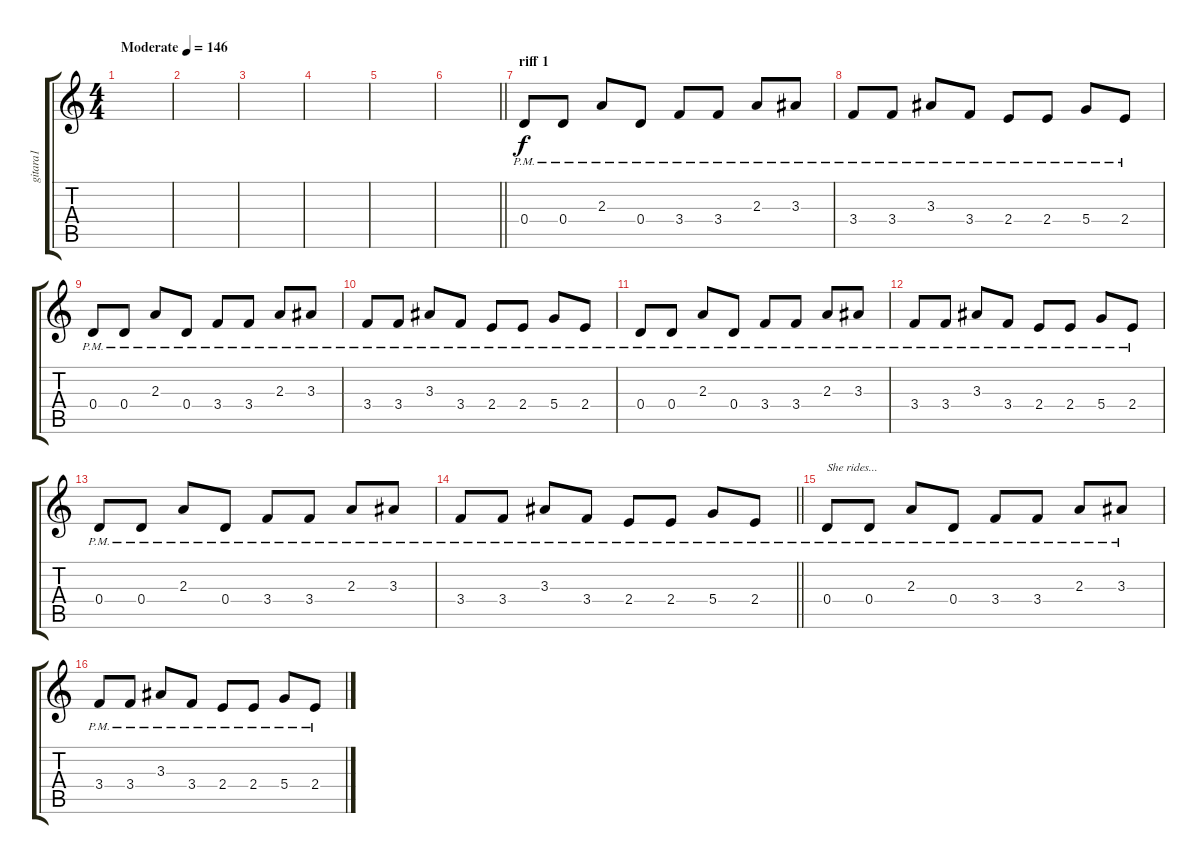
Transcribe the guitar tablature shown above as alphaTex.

\track ("gitara1" "gitara1") {instrument distortionguitar}
\staff {score tabs}
\tuning (E4 B3 G3 D3 A2 E2) {hide}
\ts (4 4)
\tempo (146 "Moderate")
\clef g2
\ks c
|
|
|
|
|
\barLineRight lightlight
|
\section ("" "riff 1")
0.4{pm}.8 0.4{pm}.8 2.3{pm}.8 0.4{pm}.8 3.4{pm}.8 3.4{pm}.8 2.3{pm}.8 3.3{pm}.8 |
3.4{pm}.8 3.4{pm}.8 3.3{pm}.8 3.4{pm}.8 2.4{pm}.8 2.4{pm}.8 5.4{pm}.8 2.4{pm}.8 |
0.4{pm}.8 0.4{pm}.8 2.3{pm}.8 0.4{pm}.8 3.4{pm}.8 3.4{pm}.8 2.3{pm}.8 3.3{pm}.8 |
3.4{pm}.8 3.4{pm}.8 3.3{pm}.8 3.4{pm}.8 2.4{pm}.8 2.4{pm}.8 5.4{pm}.8 2.4{pm}.8 |
0.4{pm}.8 0.4{pm}.8 2.3{pm}.8 0.4{pm}.8 3.4{pm}.8 3.4{pm}.8 2.3{pm}.8 3.3{pm}.8 |
3.4{pm}.8 3.4{pm}.8 3.3{pm}.8 3.4{pm}.8 2.4{pm}.8 2.4{pm}.8 5.4{pm}.8 2.4{pm}.8 |
0.4{pm}.8 0.4{pm}.8 2.3{pm}.8 0.4{pm}.8 3.4{pm}.8 3.4{pm}.8 2.3{pm}.8 3.3{pm}.8 |
\barLineRight lightlight
3.4{pm}.8 3.4{pm}.8 3.3{pm}.8 3.4{pm}.8 2.4{pm}.8 2.4{pm}.8 5.4{pm}.8 2.4{pm}.8 |
0.4{pm}.8{txt "She rides..."} 0.4{pm}.8 2.3{pm}.8 0.4{pm}.8 3.4{pm}.8 3.4{pm}.8 2.3{pm}.8 3.3{pm}.8 |
3.4{pm}.8 3.4{pm}.8 3.3{pm}.8 3.4{pm}.8 2.4{pm}.8 2.4{pm}.8 5.4{pm}.8 2.4{pm}.8
